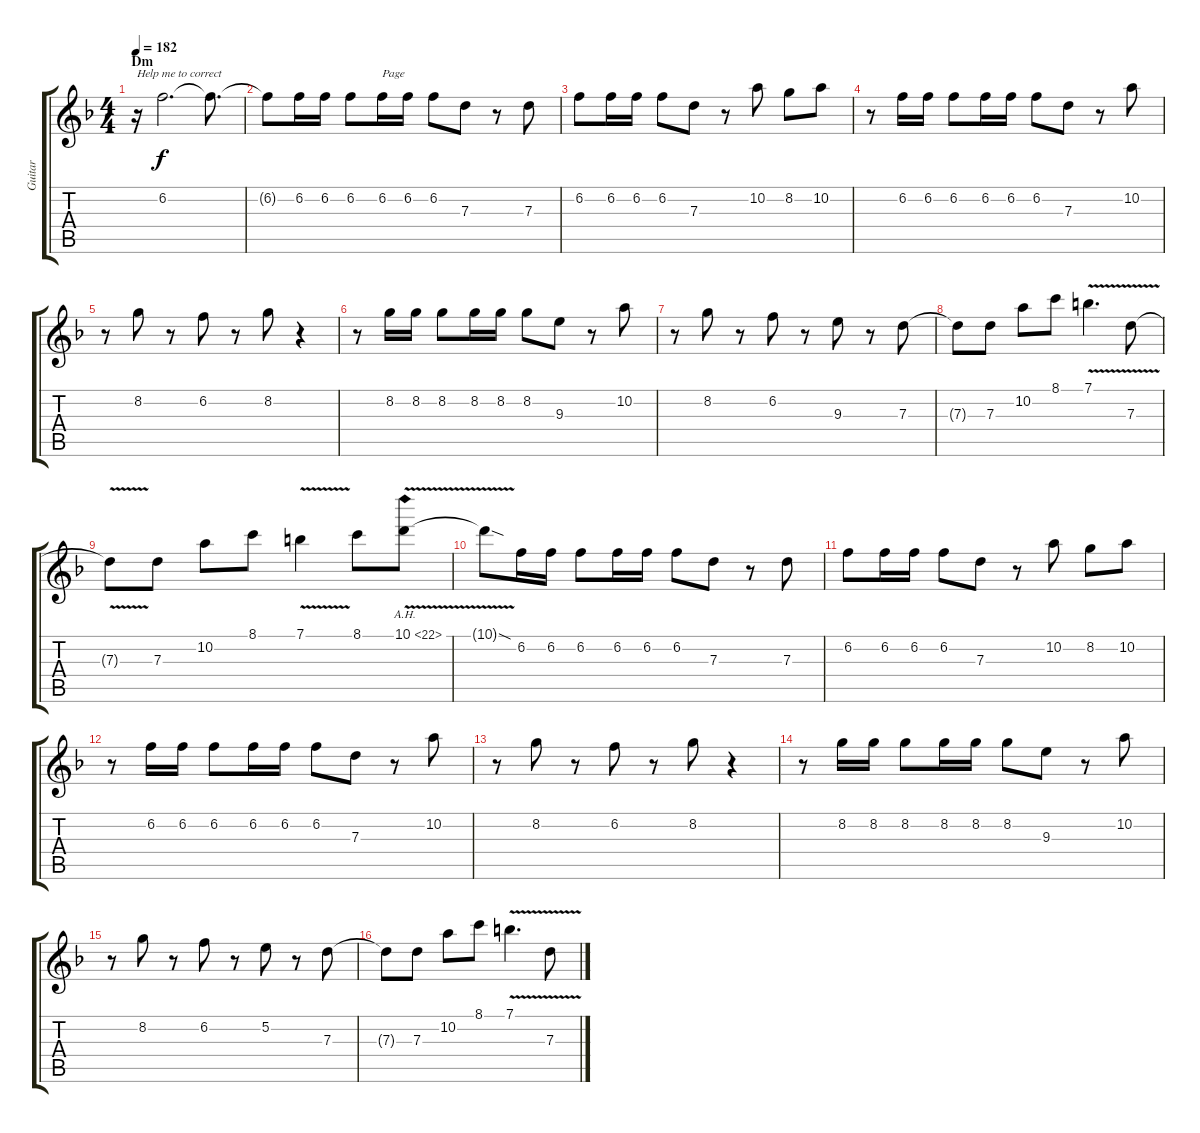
\track ("Guitar" "Guitar") {instrument distortionguitar}
\staff {score tabs}
\tuning (E4 B3 G3 D3 A2 E2) {hide}
\ts (4 4)
\section ("" "Dm")
\tempo 182
\clef g2
\ks dminor
r.16{txt "Help me to correct" dy f volume 0 balance 5 instrument distortionguitar} 6.2.2{d volume 15} 6.2{t}.8{d} |
6.2{t}.8 6.2.16 6.2.16 6.2.8 6.2.16{txt "Page"} 6.2.16 6.2.8 7.3.8 r.8 7.3.8 |
6.2.8 6.2.16 6.2.16 6.2.8 7.3.8 r.8 10.2.8 8.2.8 10.2.8 |
r.8 6.2.16 6.2.16 6.2.8 6.2.16 6.2.16 6.2.8 7.3.8 r.8 10.2.8 |
r.8 8.2.8 r.8 6.2.8 r.8 8.2.8 r.4 |
r.8 8.2.16 8.2.16 8.2.8 8.2.16 8.2.16 8.2.8 9.3.8 r.8 10.2.8 |
r.8 8.2.8 r.8 6.2.8 r.8 9.3.8 r.8 7.3.8 |
7.3{t}.8 7.3.8 10.2.8 8.1.8 7.1{v}.4{d} 7.3{v}.8 |
7.3{t}.8 7.3.8 10.2.8 8.1.8 7.1{v}.4 8.1.8 10.1{ah 12 v}.8 |
10.1{sod t}.8 6.2.16 6.2.16 6.2.8 6.2.16 6.2.16 6.2.8 7.3.8 r.8 7.3.8 |
6.2.8 6.2.16 6.2.16 6.2.8 7.3.8 r.8 10.2.8 8.2.8 10.2.8 |
r.8 6.2.16 6.2.16 6.2.8 6.2.16 6.2.16 6.2.8 7.3.8 r.8 10.2.8 |
r.8 8.2.8 r.8 6.2.8 r.8 8.2.8 r.4 |
r.8 8.2.16 8.2.16 8.2.8 8.2.16 8.2.16 8.2.8 9.3.8 r.8 10.2.8 |
r.8 8.2.8 r.8 6.2.8 r.8 5.2.8 r.8 7.3.8 |
7.3{t}.8 7.3.8 10.2.8 8.1.8 7.1{v}.4{d} 7.3{v}.8
